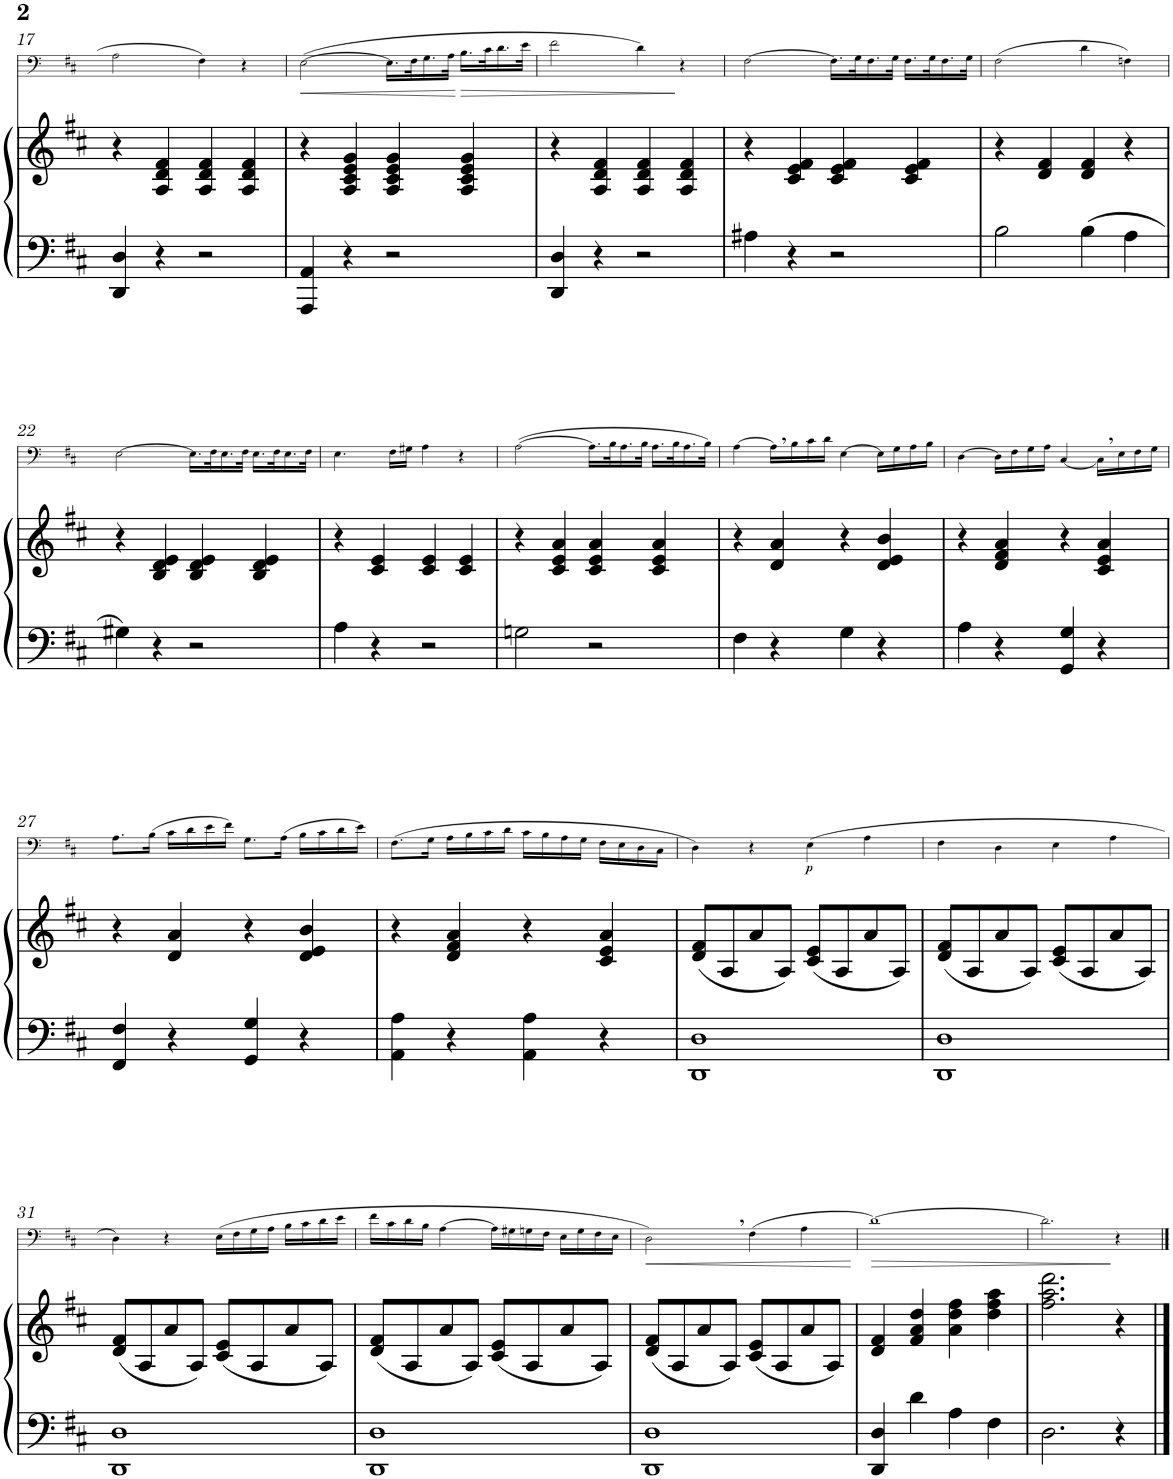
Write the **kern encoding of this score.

**kern	**kern	**kern	**dynam
*part2	*part2	*part1	*part1
*staff3	*staff2	*staff1	*staff1
*I"Piano	*	*I"Trombone	*
*I'Pno	*	*I'Trb	*
!!LO:PB:g=z
*clefF4	*clefG2	*clefF4	*
*k[f#c#]	*k[f#c#]	*k[f#c#]	*
*M4/4	*M4/4	*M4/4	*
*met(c)	*met(c)	*met(c)	*
=17	=17	=17	=17
4DD/ 4D/	4r	2A\	.
4r	4A/ 4d/ 4f#/	.	.
2r	4A/ 4d/ 4f#/	4F#\	.
.	4A/ 4d/ 4f#/	4r	.
=18	=18	=18	=18
!	!	!	!LO:HP:b
4AAA/ 4AA/	4r	([>2E\	<
4r	4A/ 4c#/ 4e/ 4g/	.	.
2r	4A/ 4c#/ 4e/ 4g/	16.E\LL]	.
.	.	32F#\K	.
.	.	16.G\	.
.	.	32A\JJk	.
!	!	!	!LO:HP:n=1:b
.	4A/ 4c#/ 4e/ 4g/	16.B\LL	[ >
.	.	32c#\K	.
.	.	16.d\	.
.	.	32e\JJk	.
=19	=19	=19	=19
4DD/ 4D/	4r	2f#\	.
4r	4A/ 4d/ 4f#/	.	.
2r	4A/ 4d/ 4f#/	4d\)	.
.	4A/ 4d/ 4f#/	4r	]
=20	=20	=20	=20
4A#X\	4r	[>2F#\	.
4r	4c#/ 4e/ 4f#/	.	.
2r	4c#/ 4e/ 4f#/	16.F#\LL]	.
.	.	32G\K	.
.	.	16.F#\	.
.	.	32G\JJk	.
.	4c#/ 4e/ 4f#/	16.F#\LL	.
.	.	32G\K	.
.	.	16.F#\	.
.	.	32G\JJk	.
=21	=21	=21	=21
2B\	4r	(2F#\	.
.	4d/ 4f#/	.	.
4B\	4d/ 4f#/	4d\	.
4A\	4r	4Fn\)	.
!!LO:LB:g=z
=22	=22	=22	=22
4G#X\	4r	[>2E\	.
4r	4B/ 4d/ 4e/	.	.
2r	4B/ 4d/ 4e/	16.E\LL]	.
.	.	32F#\K	.
.	.	16.E\	.
.	.	32F#\JJk	.
.	4B/ 4d/ 4e/	16.E\LL	.
.	.	32F#\K	.
.	.	16.E\	.
.	.	32F#\JJk	.
=23	=23	=23	=23
4A\	4r	4.E\	.
4r	4c#/ 4e/	.	.
.	.	16F#\LL	.
.	.	16G#X\JJ	.
2r	4c#/ 4e/	4A\	.
.	4c#/ 4e/	4r	.
=24	=24	=24	=24
2Gn\	4r	([>2A\	.
.	4c#/ 4e/ 4a/	.	.
2r	4c#/ 4e/ 4a/	16.A\LL]	.
.	.	32B\K	.
.	.	16.A\	.
.	.	32B\JJk	.
.	4c#/ 4e/ 4a/	16.A\LL	.
.	.	32B\K	.
.	.	16.A\	.
.	.	32B\JJk)	.
=25	=25	=25	=25
4F#\	4r	[>4A\	.
4r	4d/ 4a/	16A,\LL]	.
.	.	16B\	.
.	.	16c#\	.
.	.	16d\JJ	.
4G\	4r	[>4E\	.
4r	4d/ 4e/ 4b/	16E\LL]	.
.	.	16G\	.
.	.	16A\	.
.	.	16B\JJ	.
=26	=26	=26	=26
4A\	4r	[>4D\	.
4r	4d/ 4f#/ 4a/	16D\LL]	.
.	.	16F#\	.
.	.	16G\	.
.	.	16A\JJ	.
4GG/ 4G/	4r	[<4C#/	.
4r	4c#/ 4e/ 4a/	16C#,\LL]	.
.	.	16E\	.
.	.	16F#\	.
.	.	16G\JJ	.
!!LO:LB:g=z
=27	=27	=27	=27
4FF#/ 4F#/	4r	8.A\L	.
.	.	(16B\Jk	.
4r	4d/ 4a/	16c#\LL	.
.	.	16d\	.
.	.	16e\	.
.	.	16f#\JJ)	.
4GG/ 4G/	4r	8.G\L	.
.	.	(16A\Jk	.
4r	4d/ 4e/ 4b/	16B\LL	.
.	.	16c#\	.
.	.	16d\	.
.	.	16e\JJ)	.
=28	=28	=28	=28
4AA\ 4A\	4r	(8.F#\L	.
.	.	16G\Jk	.
4r	4d/ 4f#/ 4a/	16A\LL	.
.	.	16B\	.
.	.	16c#\	.
.	.	16d\JJ	.
4AA\ 4A\	4r	16c#\LL	.
.	.	16B\	.
.	.	16A\	.
.	.	16G\JJ	.
4r	4c#/ 4e/ 4a/	16F#\LL	.
.	.	16E\	.
.	.	16D\	.
.	.	16C#\JJ	.
=29	=29	=29	=29
1DD 1D	(8d/ 8f#/L	4D\)	.
.	8A/	.	.
.	8a/	4r	.
.	8A/J)	.	.
!	!	!	!LO:DY:b
.	(8c#/ 8e/L	(>4E\	p
.	8A/	.	.
.	8a/	4A\	.
.	8A/J)	.	.
=30	=30	=30	=30
1DD 1D	(8d/ 8f#/L	4F#\	.
.	8A/	.	.
.	8a/	4D\	.
.	8A/J)	.	.
.	(8c#/ 8e/L	4E\	.
.	8A/	.	.
.	8a/	4A\	.
.	8A/J)	.	.
!!LO:LB:g=z
=31	=31	=31	=31
1DD 1D	(8d/ 8f#/L	4D\)	.
.	8A/	.	.
.	8a/	4r	.
.	8A/J)	.	.
.	(8c#/ 8e/L	(>16E\LL	.
.	.	16F#\	.
.	8A/	16G\	.
.	.	16A\JJ	.
.	8a/	16B\LL	.
.	.	16c#\	.
.	8A/J)	16d\	.
.	.	16e\JJ	.
=32	=32	=32	=32
1DD 1D	(8d/ 8f#/L	16f#\LL	.
.	.	16c#\	.
.	8A/	16d\	.
.	.	16B\JJ	.
.	8a/	[>4A\	.
.	8A/J)	.	.
.	(8c#/ 8e/L	16A\LL]	.
.	.	16G#X\	.
.	8A/	16Gn\	.
.	.	16F#\JJ	.
.	8a/	16E\LL	.
.	.	16G\	.
.	8A/J)	16F#\	.
.	.	16E\JJ	.
=33	=33	=33	=33
!	!	!	!LO:HP:b
1DD 1D	(8d/ 8f#/L	2D,\)	<
.	8A/	.	.
.	8a/	.	.
.	8A/J)	.	.
.	(8c#/ 8e/L	(>4F#\	.
.	8A/	.	.
.	8a/	4A\	.
.	8A/J)	.	.
.	.	.	[
=34	=34	=34	=34
!	!	!	!LO:HP:b
4DD/ 4D/	4d/ 4f#/	[>1d)	>
4d\	4f#/ 4a/ 4dd/	.	.
4A\	4a\ 4dd\ 4ff#\	.	.
4F#\	4dd\ 4ff#\ 4aa\	.	.
=35	=35	=35	=35
2.D\	2.ff#\ 2.aa\ 2.ddd\	2.d\]	.
4r	4r	4r	]
==	==	==	==
*-	*-	*-	*-
